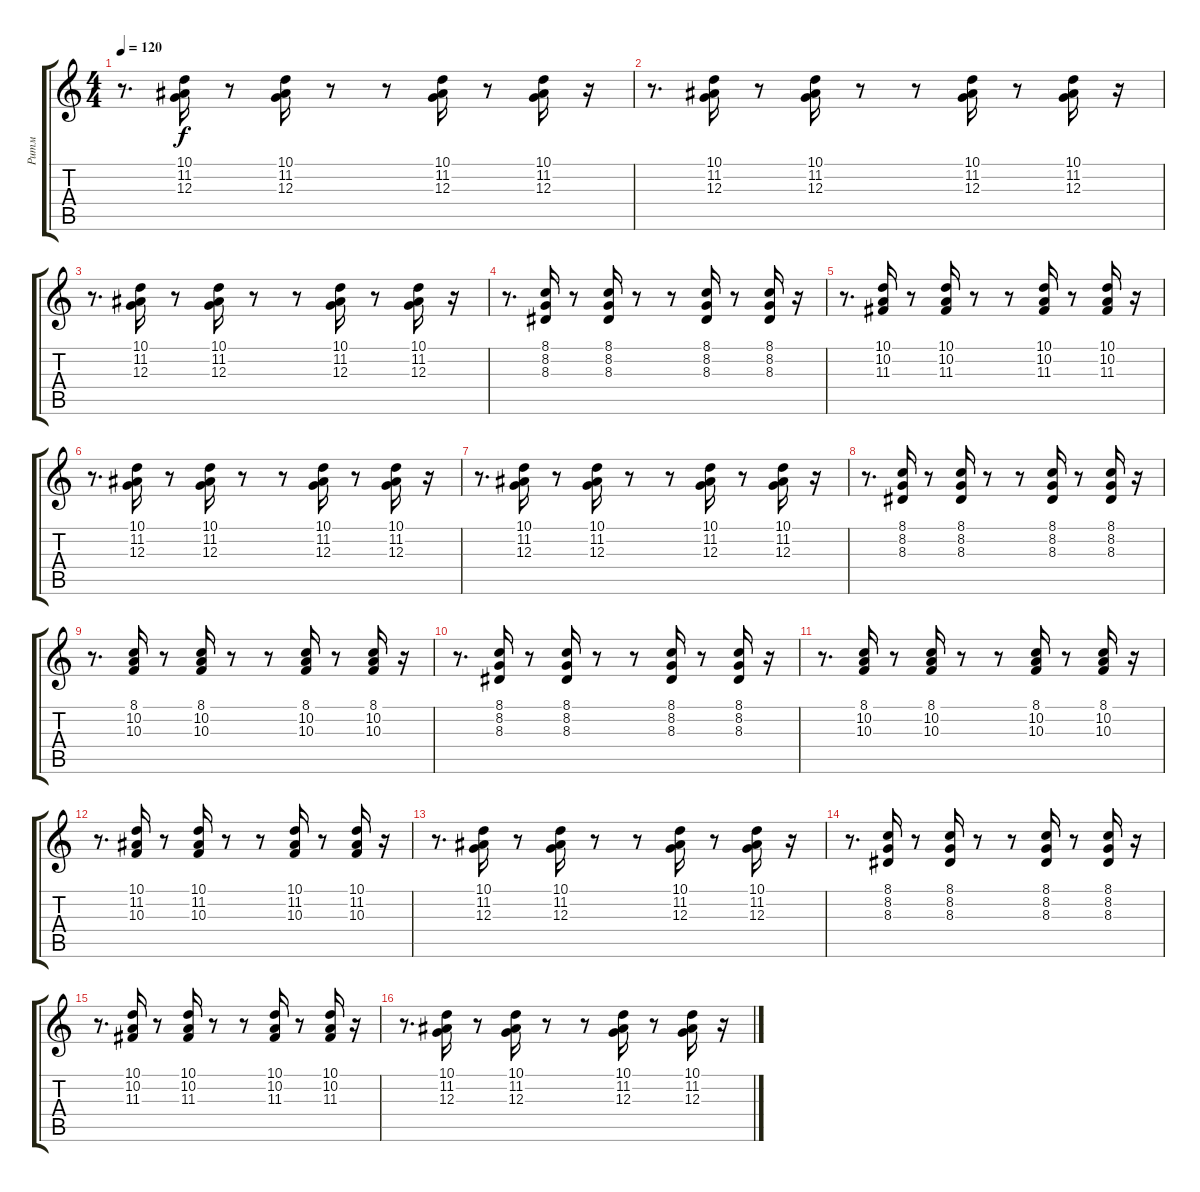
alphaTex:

\track ("Ритм" "Ритм") {instrument pizzicatostrings}
\staff {score tabs}
\tuning (E4 B3 G3 D3 A2 E2) {hide}
\ts (4 4)
\tempo 120
\clef g2
\ks c
r.8{d dy f} (10.1 11.2 12.3).16 r.8 (10.1 11.2 12.3).16 r.8 r.8 (10.1 11.2 12.3).16 r.8 (10.1 11.2 12.3).16 r.16 |
r.8{d} (10.1 11.2 12.3).16 r.8 (10.1 11.2 12.3).16 r.8 r.8 (10.1 11.2 12.3).16 r.8 (10.1 11.2 12.3).16 r.16 |
r.8{d} (10.1 11.2 12.3).16 r.8 (10.1 11.2 12.3).16 r.8 r.8 (10.1 11.2 12.3).16 r.8 (10.1 11.2 12.3).16 r.16 |
r.8{d} (8.1 8.2 8.3).16 r.8 (8.1 8.2 8.3).16 r.8 r.8 (8.1 8.2 8.3).16 r.8 (8.1 8.2 8.3).16 r.16 |
r.8{d} (10.1 10.2 11.3).16 r.8 (10.1 10.2 11.3).16 r.8 r.8 (10.1 10.2 11.3).16 r.8 (10.1 10.2 11.3).16 r.16 |
r.8{d} (10.1 11.2 12.3).16 r.8 (10.1 11.2 12.3).16 r.8 r.8 (10.1 11.2 12.3).16 r.8 (10.1 11.2 12.3).16 r.16 |
r.8{d} (10.1 11.2 12.3).16 r.8 (10.1 11.2 12.3).16 r.8 r.8 (10.1 11.2 12.3).16 r.8 (10.1 11.2 12.3).16 r.16 |
r.8{d} (8.1 8.2 8.3).16 r.8 (8.1 8.2 8.3).16 r.8 r.8 (8.1 8.2 8.3).16 r.8 (8.1 8.2 8.3).16 r.16 |
r.8{d} (8.1 10.2 10.3).16 r.8 (8.1 10.2 10.3).16 r.8 r.8 (8.1 10.2 10.3).16 r.8 (8.1 10.2 10.3).16 r.16 |
r.8{d} (8.1 8.2 8.3).16 r.8 (8.1 8.2 8.3).16 r.8 r.8 (8.1 8.2 8.3).16 r.8 (8.1 8.2 8.3).16 r.16 |
r.8{d} (8.1 10.2 10.3).16 r.8 (8.1 10.2 10.3).16 r.8 r.8 (8.1 10.2 10.3).16 r.8 (8.1 10.2 10.3).16 r.16 |
r.8{d} (10.1 11.2 10.3).16 r.8 (10.1 11.2 10.3).16 r.8 r.8 (10.1 11.2 10.3).16 r.8 (10.1 11.2 10.3).16 r.16 |
r.8{d} (10.1 11.2 12.3).16 r.8 (10.1 11.2 12.3).16 r.8 r.8 (10.1 11.2 12.3).16 r.8 (10.1 11.2 12.3).16 r.16 |
r.8{d} (8.1 8.2 8.3).16 r.8 (8.1 8.2 8.3).16 r.8 r.8 (8.1 8.2 8.3).16 r.8 (8.1 8.2 8.3).16 r.16 |
r.8{d} (10.1 10.2 11.3).16 r.8 (10.1 10.2 11.3).16 r.8 r.8 (10.1 10.2 11.3).16 r.8 (10.1 10.2 11.3).16 r.16 |
r.8{d} (10.1 11.2 12.3).16 r.8 (10.1 11.2 12.3).16 r.8 r.8 (10.1 11.2 12.3).16 r.8 (10.1 11.2 12.3).16 r.16
